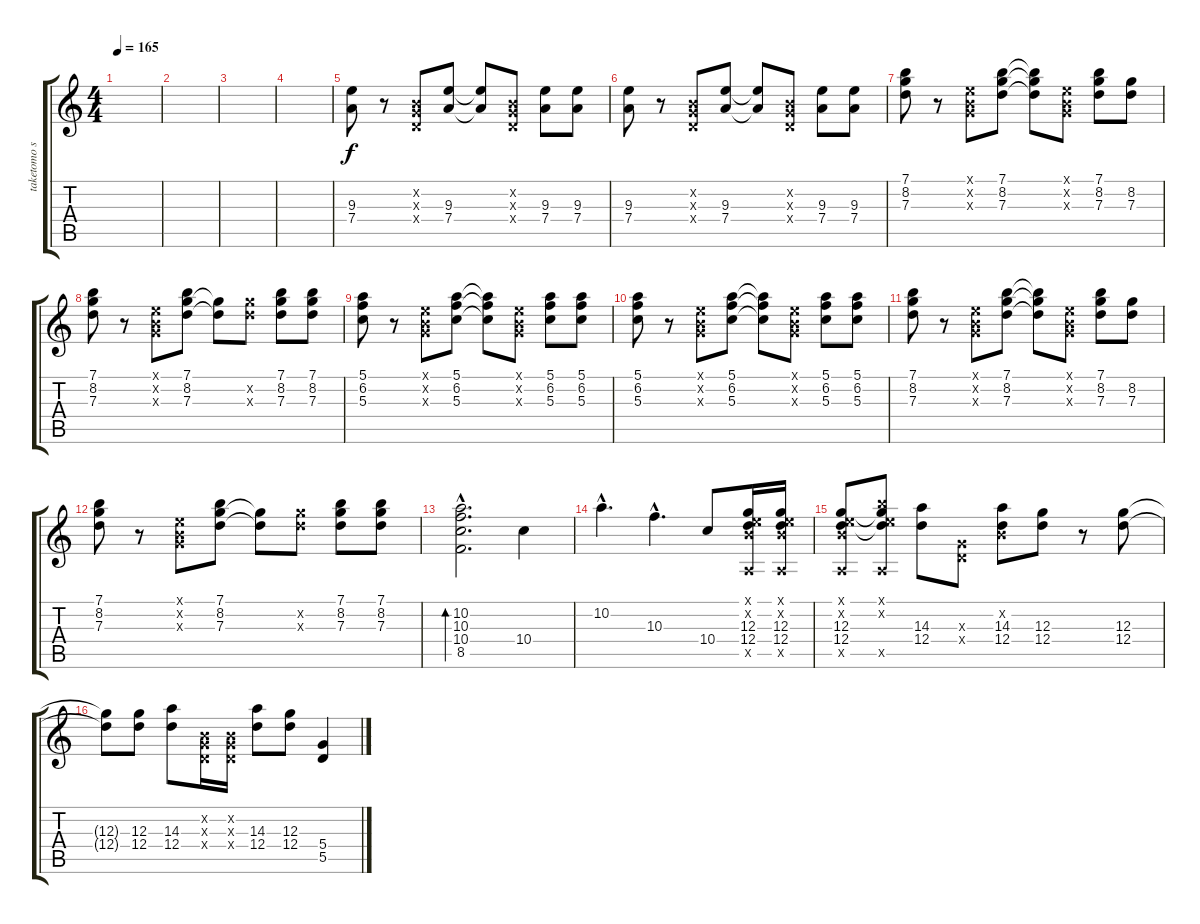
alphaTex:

\track ("taketomo sakashita" "taketomo s") {instrument distortionguitar}
\staff {score tabs}
\tuning (E4 B3 G3 D3 A2 E2) {hide}
\ts (4 4)
\tempo 165
\clef g2
\ks c
|
|
|
|
(9.3 7.4).8 r.8 (0.2{x} 0.3{x} 0.4{x}).8 (9.3 7.4).8 (9.3{t} 7.4{t}).8 (0.2{x} 0.3{x} 0.4{x}).8 (9.3 7.4).8 (9.3 7.4).8 |
(9.3 7.4).8 r.8 (0.2{x} 0.3{x} 0.4{x}).8 (9.3 7.4).8 (9.3{t} 7.4{t}).8 (0.2{x} 0.3{x} 0.4{x}).8 (9.3 7.4).8 (9.3 7.4).8 |
(7.1 8.2 7.3).8 r.8 (0.1{x} 0.2{x} 0.3{x}).8 (7.1 8.2 7.3).8 (7.1{t} 8.2{t} 7.3{t}).8 (0.1{x} 0.2{x} 0.3{x}).8 (7.1 8.2 7.3).8 (8.2 7.3).8 |
(7.1 8.2 7.3).8 r.8 (0.1{x} 0.2{x} 0.3{x}).8 (7.1 8.2 7.3).8 (8.2{t} 7.3{t}).8 (8.2{x} 7.3{x}).8 (7.1 8.2 7.3).8 (7.1 8.2 7.3).8 |
(5.1 6.2 5.3).8 r.8 (0.1{x} 0.2{x} 0.3{x}).8 (5.1 6.2 5.3).8 (5.1{t} 6.2{t} 5.3{t}).8 (0.1{x} 0.2{x} 0.3{x}).8 (5.1 6.2 5.3).8 (5.1 6.2 5.3).8 |
(5.1 6.2 5.3).8 r.8 (0.1{x} 0.2{x} 0.3{x}).8 (5.1 6.2 5.3).8 (5.1{t} 6.2{t} 5.3{t}).8 (0.1{x} 0.2{x} 0.3{x}).8 (5.1 6.2 5.3).8 (5.1 6.2 5.3).8 |
(7.1 8.2 7.3).8 r.8 (0.1{x} 0.2{x} 0.3{x}).8 (7.1 8.2 7.3).8 (7.1{t} 8.2{t} 7.3{t}).8 (0.1{x} 0.2{x} 0.3{x}).8 (7.1 8.2 7.3).8 (8.2 7.3).8 |
(7.1 8.2 7.3).8 r.8 (0.1{x} 0.2{x} 0.3{x}).8 (7.1 8.2 7.3).8 (8.2{t} 7.3{t}).8 (8.2{x} 7.3{x}).8 (7.1 8.2 7.3).8 (7.1 8.2 7.3).8 |
(10.2{hac} 10.3{hac} 10.4{hac} 8.5{hac}).2{d bd 480} 10.4.4 |
10.2{hac}.4{d} 10.3{hac}.4{d} 10.4.8 (0.1{x} 0.2{x} 12.3 12.4 0.5{x}).16 (0.1{x} 0.2{x} 12.3 12.4 0.5{x}).16 |
(0.1{x} 0.2{x} 12.3 12.4 0.5{x}).8 (0.1{x} 12.2{x} 12.3{t} 12.4{t} 0.5{x}).8 (14.3 12.4).8 (0.3{x} 0.4{x}).8 (0.2{x} 14.3 12.4).8 (12.3 12.4).8 r.8 (12.3 12.4).8 |
(12.3{t} 12.4{t}).8 (12.3 12.4).8 (14.3 12.4).8 (0.2{x} 0.3{x} 0.4{x}).16 (0.2{x} 0.3{x} 0.4{x}).16 (14.3 12.4).8 (12.3 12.4).8 (5.4 5.5).4
